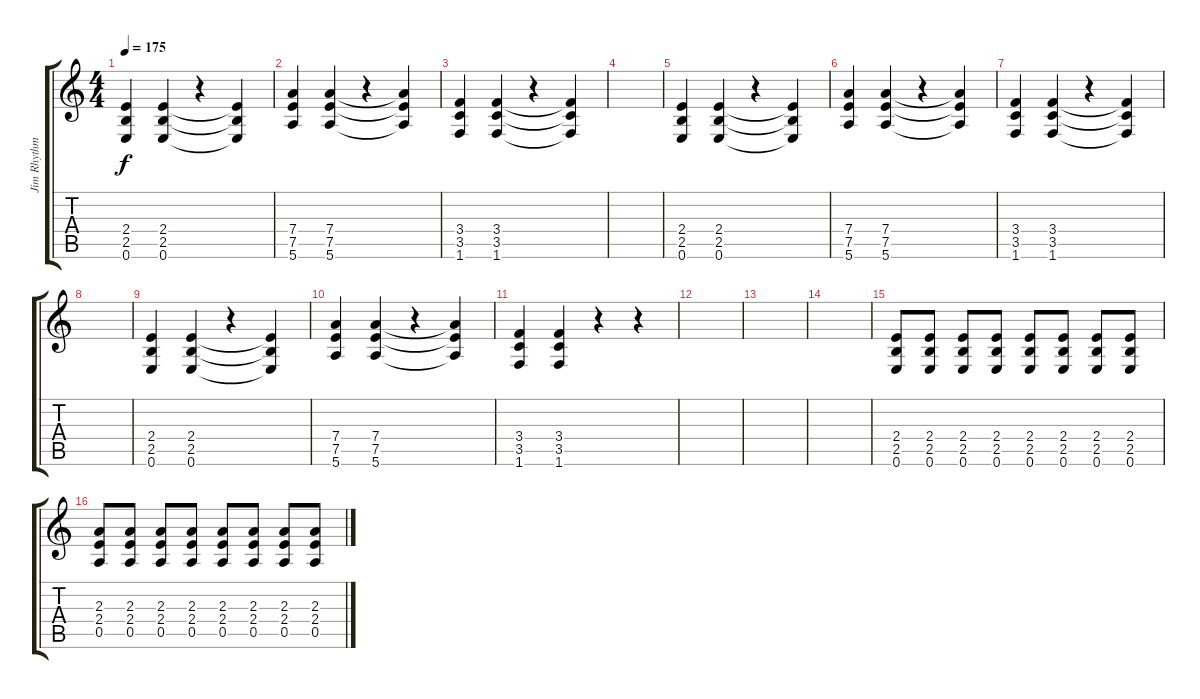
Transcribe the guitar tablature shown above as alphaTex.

\track ("Jim Rhythm 1" "Jim Rhythm") {instrument distortionguitar}
\staff {score tabs}
\tuning (E4 B3 G3 D3 A2 E2) {hide}
\ts (4 4)
\tempo 175
\clef g2
\ks c
(2.4 2.5 0.6).4{dy f} (2.4 2.5 0.6).4 r.4 (2.4{t} 2.5{t} 0.6{t}).4 |
(7.4 7.5 5.6).4 (7.4 7.5 5.6).4 r.4 (7.4{t} 7.5{t} 5.6{t}).4 |
(3.4 3.5 1.6).4 (3.4 3.5 1.6).4 r.4 (3.4{t} 3.5{t} 1.6{t}).4 |
|
(2.4 2.5 0.6).4 (2.4 2.5 0.6).4 r.4 (2.4{t} 2.5{t} 0.6{t}).4 |
(7.4 7.5 5.6).4 (7.4 7.5 5.6).4 r.4 (7.4{t} 7.5{t} 5.6{t}).4 |
(3.4 3.5 1.6).4 (3.4 3.5 1.6).4 r.4 (3.4{t} 3.5{t} 1.6{t}).4 |
|
(2.4 2.5 0.6).4 (2.4 2.5 0.6).4 r.4 (2.4{t} 2.5{t} 0.6{t}).4 |
(7.4 7.5 5.6).4 (7.4 7.5 5.6).4 r.4 (7.4{t} 7.5{t} 5.6{t}).4 |
(3.4 3.5 1.6).4 (3.4 3.5 1.6).4 r.4 r.4 |
|
|
|
(2.4 2.5 0.6).8 (2.4 2.5 0.6).8 (2.4 2.5 0.6).8 (2.4 2.5 0.6).8 (2.4 2.5 0.6).8 (2.4 2.5 0.6).8 (2.4 2.5 0.6).8 (2.4 2.5 0.6).8 |
(2.3 2.4 0.5).8 (2.3 2.4 0.5).8 (2.3 2.4 0.5).8 (2.3 2.4 0.5).8 (2.3 2.4 0.5).8 (2.3 2.4 0.5).8 (2.3 2.4 0.5).8 (2.3 2.4 0.5).8
